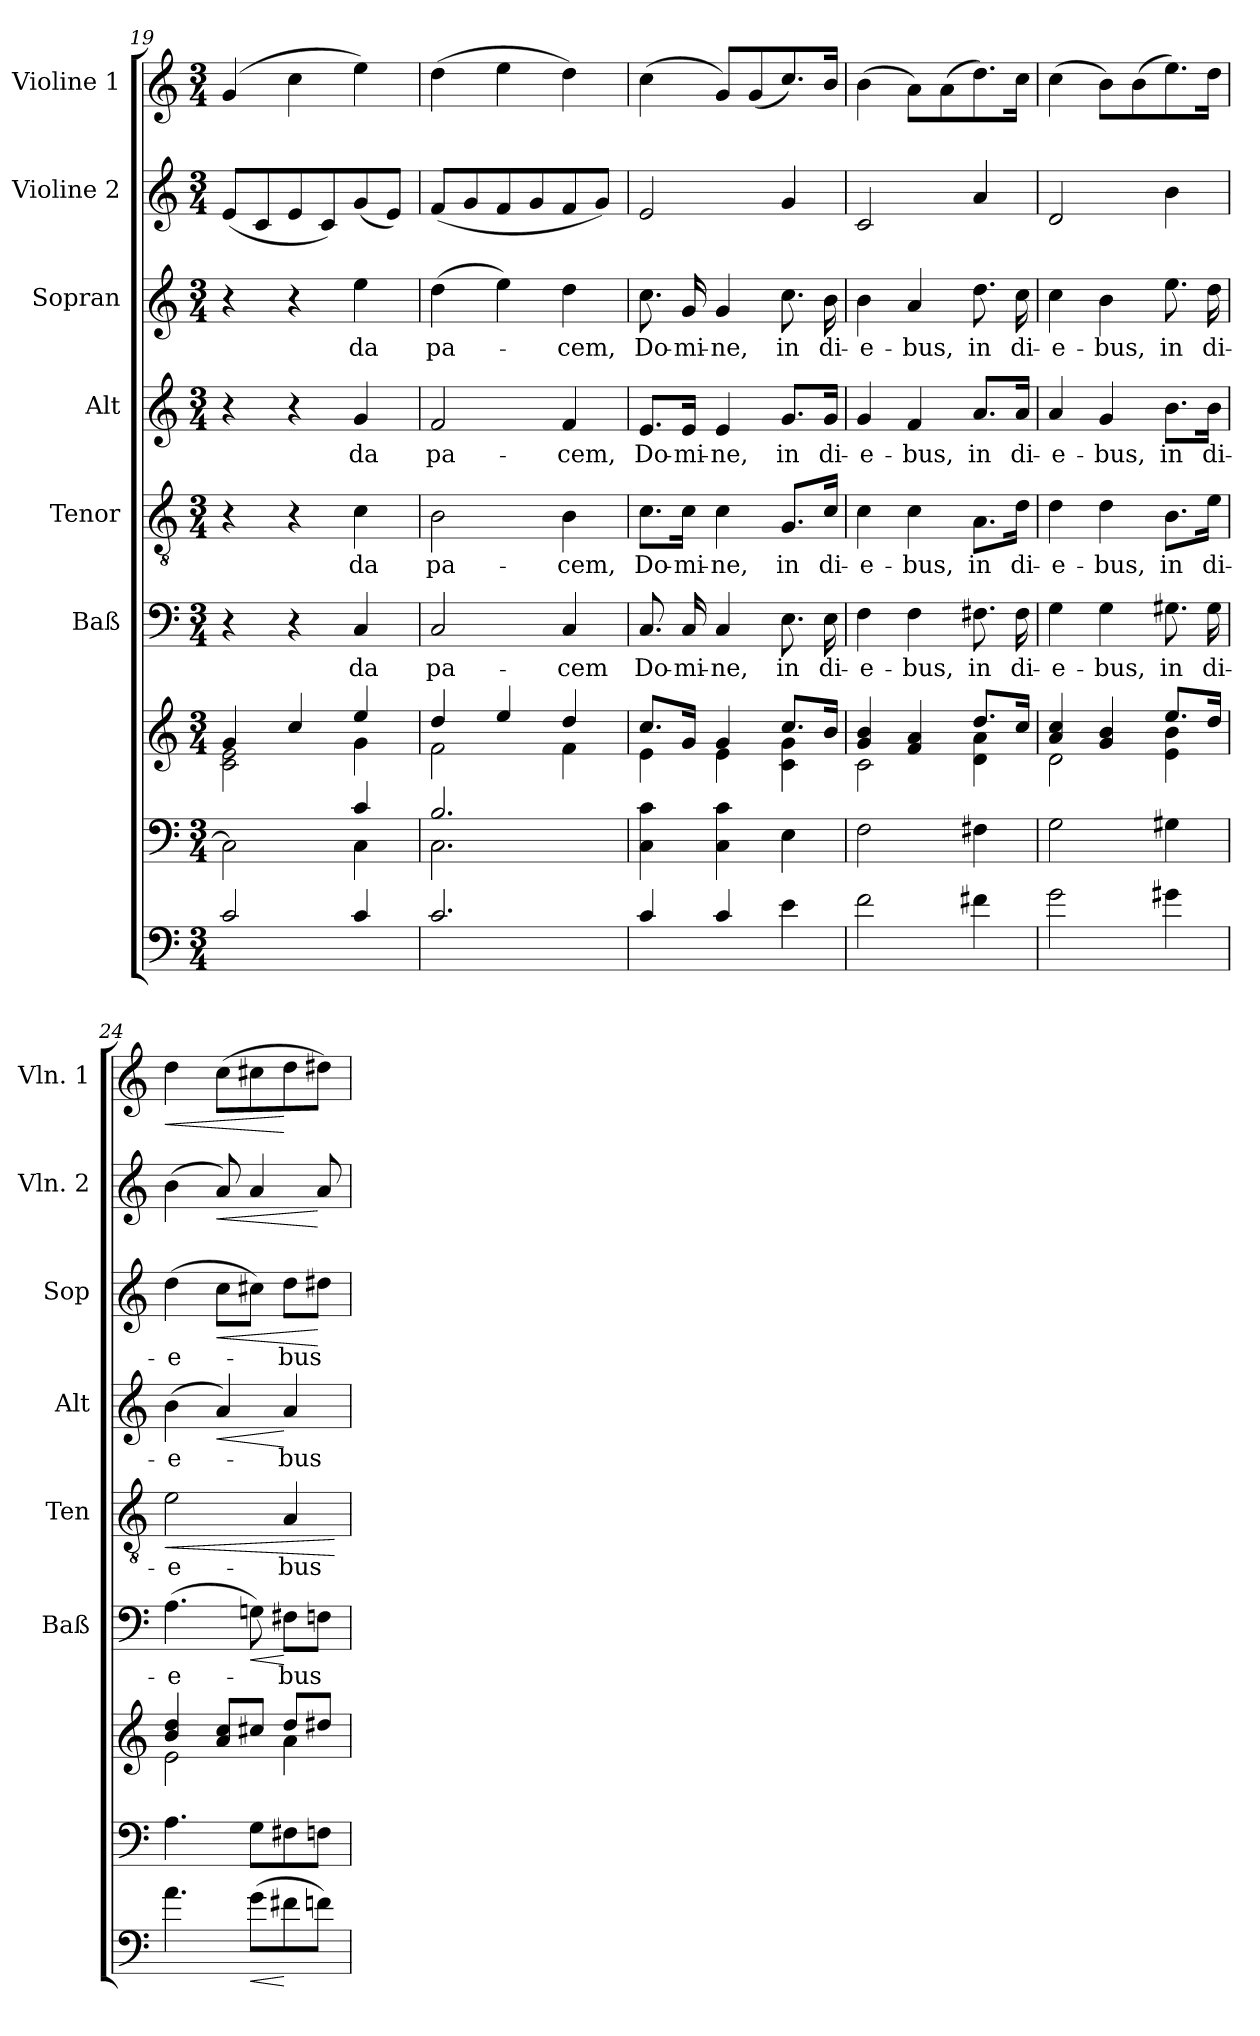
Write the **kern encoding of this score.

**kern	**dynam	**kern	**kern	**kern	**text	**dynam	**kern	**text	**dynam	**kern	**text	**dynam	**kern	**text	**dynam	**kern	**dynam	**kern	**dynam
*part8	*part8	*part7	*part7	*part6	*part6	*part6	*part5	*part5	*part5	*part4	*part4	*part4	*part3	*part3	*part3	*part2	*part2	*part1	*part1
*staff9	*staff9	*staff8	*staff7	*staff6	*staff6	*staff6	*staff5	*staff5	*staff5	*staff4	*staff4	*staff4	*staff3	*staff3	*staff3	*staff2	*staff2	*staff1	*staff1
*	*	*	*	*I"Baß	*	*	*I"Tenor	*	*	*I"Alt	*	*	*I"Sopran	*	*	*I"Violine 2	*	*I"Violine 1	*
*	*	*	*	*I'Baß	*	*	*I'Ten	*	*	*I'Alt	*	*	*I'Sop	*	*	*I'Vln. 2	*	*I'Vln. 1	*
*clefF4	*	*clefF4	*clefG2	*clefF4	*	*	*clefGv2	*	*	*clefG2	*	*	*clefG2	*	*	*clefG2	*	*clefG2	*
*ITrd7c12	*	*	*	*	*	*	*	*	*	*	*	*	*	*	*	*	*	*	*
*k[]	*	*k[]	*k[]	*k[]	*	*	*k[]	*	*	*k[]	*	*	*k[]	*	*	*k[]	*	*k[]	*
*C:	*	*C:	*C:	*C:	*	*	*C:	*	*	*C:	*	*	*C:	*	*	*C:	*	*C:	*
*M3/4	*	*M3/4	*M3/4	*M3/4	*	*	*M3/4	*	*	*M3/4	*	*	*M3/4	*	*	*M3/4	*	*M3/4	*
=19	=19	=19	=19	=19	=19	=19	=19	=19	=19	=19	=19	=19	=19	=19	=19	=19	=19	=19	=19
*	*	*^	*^	*	*	*	*	*	*	*	*	*	*	*	*	*	*	*	*
2C/	.	2ryy	2C\]	4g/	2c\ 2e\	4r	.	.	4r	.	.	4r	.	.	4r	.	.	(<8e/L	.	(4g/	.
.	.	.	.	.	.	.	.	.	.	.	.	.	.	.	.	.	.	8c/	.	.	.
.	.	.	.	4cc/	.	4r	.	.	4r	.	.	4r	.	.	4r	.	.	8e/	.	4cc\	.
.	.	.	.	.	.	.	.	.	.	.	.	.	.	.	.	.	.	8c/)	.	.	.
!	!	!	!	!	!	!	!LO:LY:b	!	!	!LO:LY:b	!	!	!LO:LY:b	!	!	!LO:LY:b	!	!	!	!	!
4C/	.	4c/	4C\	4ee/	4g\	4C/	da	.	4c\	da	.	4g/	da	.	4ee\	da	.	(<8g/	.	4ee\)	.
.	.	.	.	.	.	.	.	.	.	.	.	.	.	.	.	.	.	8e/J)	.	.	.
=20	=20	=20	=20	=20	=20	=20	=20	=20	=20	=20	=20	=20	=20	=20	=20	=20	=20	=20	=20	=20	=20
!	!	!	!	!	!	!	!LO:LY:b	!	!	!LO:LY:b	!	!	!LO:LY:b	!	!	!LO:LY:b	!	!	!	!	!
2.C/	.	2.B/	2.C\	4dd/	2f\	2C/	pa-	.	2B\	pa-	.	2f/	pa-	.	(>4dd\	pa-	.	(<8f/L	.	(>4dd\	.
.	.	.	.	.	.	.	.	.	.	.	.	.	.	.	.	.	.	8g/	.	.	.
.	.	.	.	4ee/	.	.	.	.	.	.	.	.	.	.	4ee\)	.	.	8f/	.	4ee\	.
.	.	.	.	.	.	.	.	.	.	.	.	.	.	.	.	.	.	8g/	.	.	.
!	!	!	!	!	!	!	!LO:LY:b	!	!	!LO:LY:b	!	!	!LO:LY:b	!	!	!LO:LY:b	!	!	!	!	!
.	.	.	.	4dd/	4f\	4C/	-cem	.	4B\	-cem,	.	4f/	-cem,	.	4dd\	-cem,	.	8f/	.	4dd\)	.
.	.	.	.	.	.	.	.	.	.	.	.	.	.	.	.	.	.	8g/J)	.	.	.
*	*	*v	*v	*	*	*	*	*	*	*	*	*	*	*	*	*	*	*	*	*	*
!!LO:PB:g=z
=21	=21	=21	=21	=21	=21	=21	=21	=21	=21	=21	=21	=21	=21	=21	=21	=21	=21	=21	=21	=21
!	!	!	!	!	!	!LO:LY:b	!	!	!LO:LY:b	!	!	!LO:LY:b	!	!	!LO:LY:b	!	!	!	!	!
4C/	.	4C\ 4c\	8.cc/L	4e\	8.C/	Do-	.	8.c\L	Do-	.	8.e/L	Do-	.	8.cc\	Do-	.	2e/	.	(>4cc\	.
!	!	!	!	!	!	!LO:LY:b	!	!	!LO:LY:b	!	!	!LO:LY:b	!	!	!LO:LY:b	!	!	!	!	!
.	.	.	16g/Jk	.	16C/	-mi-	.	16c\Jk	-mi-	.	16e/Jk	-mi-	.	16g/	-mi-	.	.	.	.	.
!	!	!	!	!	!	!LO:LY:b	!	!	!LO:LY:b	!	!	!LO:LY:b	!	!	!LO:LY:b	!	!	!	!	!
4C/	.	4C\ 4c\	4g/	4e\	4C/	-ne,	.	4c\	-ne,	.	4e/	-ne,	.	4g/	-ne,	.	.	.	8g/L)	.
.	.	.	.	.	.	.	.	.	.	.	.	.	.	.	.	.	.	.	(<8g/	.
!	!	!	!	!	!	!LO:LY:b	!	!	!LO:LY:b	!	!	!LO:LY:b	!	!	!LO:LY:b	!	!	!	!	!
4E\	.	4E\	8.cc/L	4c\ 4g\	8.E\	in	.	8.G/L	in	.	8.g/L	in	.	8.cc\	in	.	4g/	.	8.cc/)	.
!	!	!	!	!	!	!LO:LY:b	!	!	!LO:LY:b	!	!	!LO:LY:b	!	!	!LO:LY:b	!	!	!	!	!
.	.	.	16b/Jk	.	16E\	di-	.	16c/Jk	di-	.	16g/Jk	di-	.	16b\	di-	.	.	.	16b/Jk	.
=22	=22	=22	=22	=22	=22	=22	=22	=22	=22	=22	=22	=22	=22	=22	=22	=22	=22	=22	=22	=22
!	!	!	!	!	!	!LO:LY:b	!	!	!LO:LY:b	!	!	!LO:LY:b	!	!	!LO:LY:b	!	!	!	!	!
2F\	.	2F\	4g/ 4b/	2c\	4F\	-e-	.	4c\	-e-	.	4g/	-e-	.	4b\	-e-	.	2c/	.	(>4b\	.
!	!	!	!	!	!	!LO:LY:b	!	!	!LO:LY:b	!	!	!LO:LY:b	!	!	!LO:LY:b	!	!	!	!	!
.	.	.	4f/ 4a/	.	4F\	-bus,	.	4c\	-bus,	.	4f/	-bus,	.	4a/	-bus,	.	.	.	8a\L)	.
.	.	.	.	.	.	.	.	.	.	.	.	.	.	.	.	.	.	.	(>8a\	.
!	!	!	!	!	!	!LO:LY:b	!	!	!LO:LY:b	!	!	!LO:LY:b	!	!	!LO:LY:b	!	!	!	!	!
4F#X\	.	4F#X\	8.dd/L	4d\ 4a\	8.F#X\	in	.	8.A\L	in	.	8.a/L	in	.	8.dd\	in	.	4a/	.	8.dd\)	.
!	!	!	!	!	!	!LO:LY:b	!	!	!LO:LY:b	!	!	!LO:LY:b	!	!	!LO:LY:b	!	!	!	!	!
.	.	.	16cc/Jk	.	16F#\	di-	.	16d\Jk	di-	.	16a/Jk	di-	.	16cc\	di-	.	.	.	16cc\Jk	.
=23	=23	=23	=23	=23	=23	=23	=23	=23	=23	=23	=23	=23	=23	=23	=23	=23	=23	=23	=23	=23
!	!	!	!	!	!	!LO:LY:b	!	!	!LO:LY:b	!	!	!LO:LY:b	!	!	!LO:LY:b	!	!	!	!	!
2G\	.	2G\	4a/ 4cc/	2d\	4G\	-e-	.	4d\	-e-	.	4a/	-e-	.	4cc\	-e-	.	2d/	.	(>4cc\	.
!	!	!	!	!	!	!LO:LY:b	!	!	!LO:LY:b	!	!	!LO:LY:b	!	!	!LO:LY:b	!	!	!	!	!
.	.	.	4g/ 4b/	.	4G\	-bus,	.	4d\	-bus,	.	4g/	-bus,	.	4b\	-bus,	.	.	.	8b\L)	.
.	.	.	.	.	.	.	.	.	.	.	.	.	.	.	.	.	.	.	(>8b\	.
!	!	!	!	!	!	!LO:LY:b	!	!	!LO:LY:b	!	!	!LO:LY:b	!	!	!LO:LY:b	!	!	!	!	!
4G#X\	.	4G#X\	8.ee/L	4e\ 4b\	8.G#X\	in	.	8.B\L	in	.	8.b\L	in	.	8.ee\	in	.	4b\	.	8.ee\)	.
!	!	!	!	!	!	!LO:LY:b	!	!	!LO:LY:b	!	!	!LO:LY:b	!	!	!LO:LY:b	!	!	!	!	!
.	.	.	16dd/Jk	.	16G#\	di-	.	16e\Jk	di-	.	16b\Jk	di-	.	16dd\	di-	.	.	.	16dd\Jk	.
=24	=24	=24	=24	=24	=24	=24	=24	=24	=24	=24	=24	=24	=24	=24	=24	=24	=24	=24	=24	=24
!	!	!	!	!	!	!LO:LY:b	!	!	!LO:LY:b	!LO:HP:b	!	!LO:LY:b	!	!	!LO:LY:b	!	!	!	!	!LO:HP:b
4.A\	.	4.A\	4b/ 4dd/	2e\	(>4.A\	-e-	.	2e\	-e-	<	(>4b\	-e-	.	(>4dd\	-e-	.	(>4b\	.	4dd\	<
!	!	!	!	!	!	!	!	!	!	!	!	!	!LO:HP:b	!	!	!LO:HP:b	!	!LO:HP:b	!	!
.	.	.	8a/ 8cc/L	.	.	.	.	.	.	.	4a/)	.	<	8cc\L	.	<	8a/)	<	(>8cc\L	.
!	!LO:HP:b	!	!	!	!	!	!LO:HP:b	!	!	!	!	!	!	!	!	!	!	!	!	!
(>8G\L	<	8G\L	8cc#X/J	.	8Gn\)	.	<	.	.	.	.	.	.	8cc#X\J)	.	.	4a/	.	8cc#X\	.
!	!	!	!	!	!	!LO:LY:b	!	!	!LO:LY:b	!	!	!LO:LY:b	!	!	!LO:LY:b	!	!	!	!	!
8F#X\	[	8F#X\	8dd/L	4a\	8F#X\L	-bus	[	4A/	-bus	.	4a/	-bus	[	8dd\L	-bus	.	.	.	8dd\	[
8Fn\J)	.	8Fn\J	8dd#X/J	.	8Fn\J	.	.	.	.	.	.	.	.	8dd#X\J	.	[	8a/	[	8dd#X\J)	.
*	*	*	*v	*v	*	*	*	*	*	*	*	*	*	*	*	*	*	*	*	*
.	.	.	.	.	.	.	.	.	[	.	.	.	.	.	.	.	.	.	.
=	=	=	=	=	=	=	=	=	=	=	=	=	=	=	=	=	=	=	=
*-	*-	*-	*-	*-	*-	*-	*-	*-	*-	*-	*-	*-	*-	*-	*-	*-	*-	*-	*-
